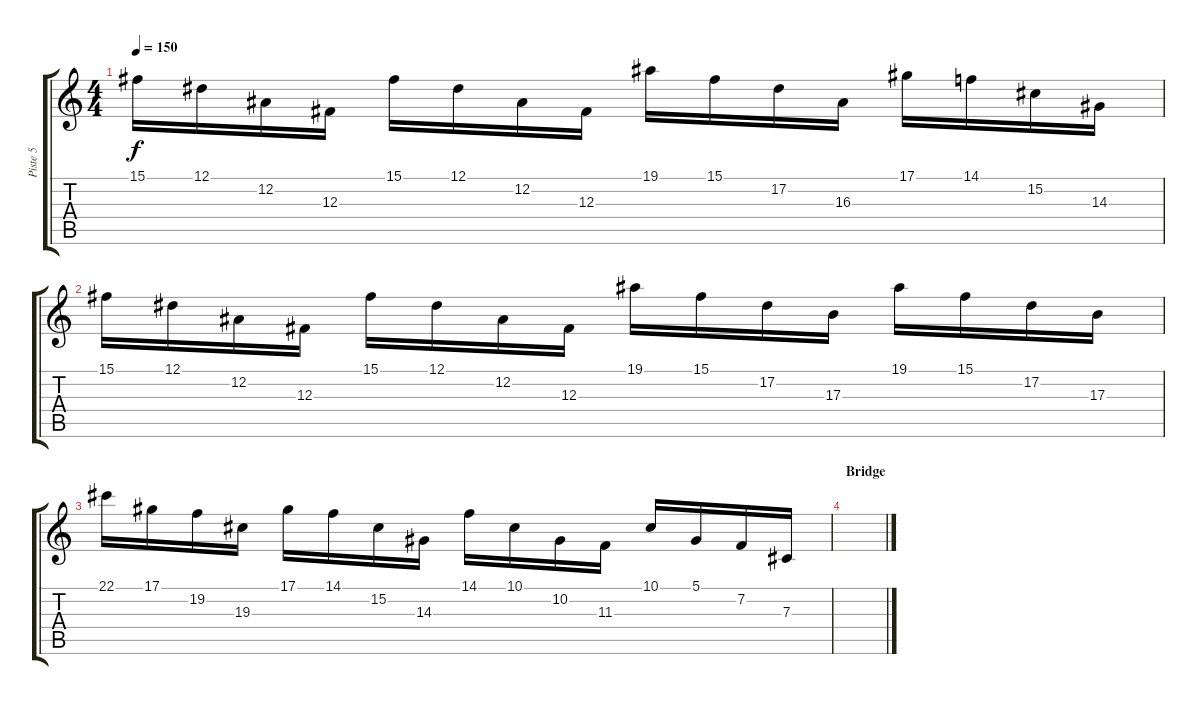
\track ("Piste 5" "Piste 5") {instrument harpsichord}
\staff {score tabs}
\tuning (Eb4 Bb3 Gb3 Db3 Ab2 Eb2) {hide}
\ts (4 4)
\tempo 150
\clef g2
\ks c
15.1.16{dy f} 12.1.16 12.2.16 12.3.16 15.1.16 12.1.16 12.2.16 12.3.16 19.1.16 15.1.16 17.2.16 16.3.16 17.1.16 14.1.16 15.2.16 14.3.16 |
15.1.16 12.1.16 12.2.16 12.3.16 15.1.16 12.1.16 12.2.16 12.3.16 19.1.16 15.1.16 17.2.16 17.3.16 19.1.16 15.1.16 17.2.16 17.3.16 |
22.1.16 17.1.16 19.2.16 19.3.16 17.1.16 14.1.16 15.2.16 14.3.16 14.1.16 10.1.16 10.2.16 11.3.16 10.1.16 5.1.16 7.2.16 7.3.16 |
\section ("" "Bridge")
